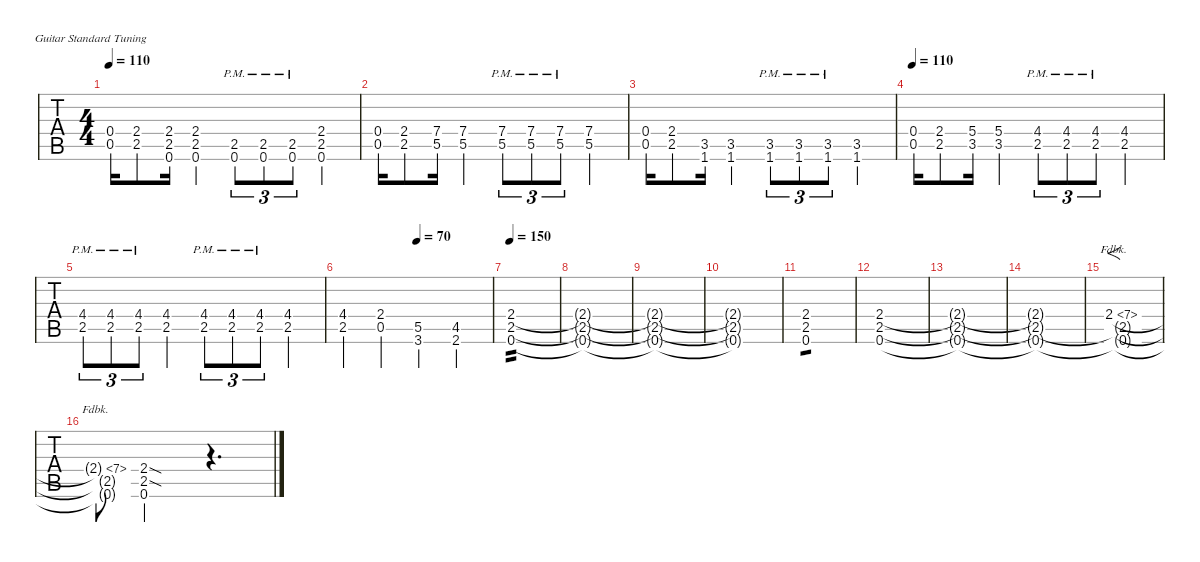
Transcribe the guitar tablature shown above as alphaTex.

\defaultSystemsLayout 4
\hideDynamics
\bracketExtendMode nobrackets
\otherSystemsTrackNameOrientation horizontal
\track ("Rhythm/Lead Guitar (Kirk)" " ") {instrument distortionguitar}
\staff {tabs}
\tuning (E4 B3 G3 D3 A2 E2)
\ts (4 4)
\tempo 110
\clef g2
\ks eminor
(0.5{acc forcenatural} 0.4{acc forcenatural}).16{dy mf} (2.4{st acc forcenatural} 2.5{st acc forcenatural}).8 (0.6{acc forcenatural} 2.5{acc forcenatural} 2.4{acc forcenatural}).16 (0.6{acc forcenatural} 2.5{acc forcenatural} 2.4{acc forcenatural}).4 (0.6{pm acc forcenatural} 2.5{pm acc forcenatural}).8{tu (3 2)} (0.6{pm acc forcenatural} 2.5{pm acc forcenatural}).8{tu (3 2)} (0.6{pm acc forcenatural} 2.5{pm acc forcenatural}).8{tu (3 2)} (0.6{acc forcenatural} 2.5{acc forcenatural} 2.4{acc forcenatural}).4 |
(0.5{acc forcenatural} 0.4{acc forcenatural}).16 (2.4{st acc forcenatural} 2.5{st acc forcenatural}).8 (5.5{acc forcenatural} 7.4{acc forcenatural}).16 (5.5{acc forcenatural} 7.4{acc forcenatural}).4 (5.5{pm acc forcenatural} 7.4{pm acc forcenatural}).8{tu (3 2)} (5.5{pm acc forcenatural} 7.4{pm acc forcenatural}).8{tu (3 2)} (5.5{pm acc forcenatural} 7.4{pm acc forcenatural}).8{tu (3 2)} (5.5{acc forcenatural} 7.4{acc forcenatural}).4 |
(0.5{acc forcenatural} 0.4{acc forcenatural}).16 (2.4{st acc forcenatural} 2.5{st acc forcenatural}).8 (1.6{acc forcenatural} 3.5{acc forcenatural}).16 (1.6{acc forcenatural} 3.5{acc forcenatural}).4 (1.6{pm acc forcenatural} 3.5{pm acc forcenatural}).8{tu (3 2)} (1.6{pm acc forcenatural} 3.5{pm acc forcenatural}).8{tu (3 2)} (1.6{pm acc forcenatural} 3.5{pm acc forcenatural}).8{tu (3 2)} (1.6{acc forcenatural} 3.5{acc forcenatural}).4 |
\tempo 110
(0.5{acc forcenatural} 0.4{acc forcenatural}).16 (2.4{st acc forcenatural} 2.5{st acc forcenatural}).8 (3.5{acc forcenatural} 5.4{acc forcenatural}).16 (3.5{acc forcenatural} 5.4{acc forcenatural}).4 (2.5{pm acc forcenatural} 4.4{pm acc #}).8{tu (3 2)} (2.5{pm acc forcenatural} 4.4{pm acc #}).8{tu (3 2)} (2.5{pm acc forcenatural} 4.4{pm acc #}).8{tu (3 2)} (2.5{acc forcenatural} 4.4{acc #}).4 |
(2.5{pm acc forcenatural} 4.4{pm acc #}).8{tu (3 2)} (2.5{pm acc forcenatural} 4.4{pm acc #}).8{tu (3 2)} (2.5{pm acc forcenatural} 4.4{pm acc #}).8{tu (3 2)} (2.5{acc forcenatural} 4.4{acc #}).4 (2.5{pm acc forcenatural} 4.4{pm acc #}).8{tu (3 2)} (2.5{pm acc forcenatural} 4.4{pm acc #}).8{tu (3 2)} (2.5{pm acc forcenatural} 4.4{pm acc #}).8{tu (3 2)} (2.5{acc forcenatural} 4.4{acc #}).4 |
\tempo (70 0.5)
(2.5{acc forcenatural} 4.4{acc #}).4 (0.5{acc forcenatural} 2.4{acc forcenatural}).4 (3.6{acc forcenatural} 5.5{acc forcenatural}).4 (2.6{acc #} 4.5{acc #}).4 |
\tempo 150
(0.6{acc forcenatural} 2.5{acc forcenatural} 2.4{acc forcenatural}).1{tp 2 dy mp} |
(0.6{t acc forcenatural} 2.5{t acc forcenatural} 2.4{t acc forcenatural}).1 |
(2.4{t acc forcenatural} 2.5{t acc forcenatural} 0.6{t acc forcenatural}).1 |
(0.6{t acc forcenatural} 2.5{t acc forcenatural} 2.4{t acc forcenatural}).1 |
(0.6{acc forcenatural} 2.5{acc forcenatural} 2.4{acc forcenatural}).1{tp 1} |
(0.6{acc forcenatural} 2.5{acc forcenatural} 2.4{acc forcenatural}).1 |
(0.6{t acc forcenatural} 2.5{t acc forcenatural} 2.4{t acc forcenatural}).1 |
(2.4{t acc forcenatural} 2.5{t acc forcenatural} 0.6{t acc forcenatural}).1 |
(2.4{fh 5 acc forcenatural} 0.6{t acc forcenatural} 2.5{t acc forcenatural}).1{f} |
(2.4{fh 5 t acc forcenatural} 2.5{t acc forcenatural} 0.6{t acc forcenatural}).8 (0.6{acc forcenatural} 2.5{sod acc forcenatural} 2.4{sod acc forcenatural}).2{dy mf} r.4{d}
